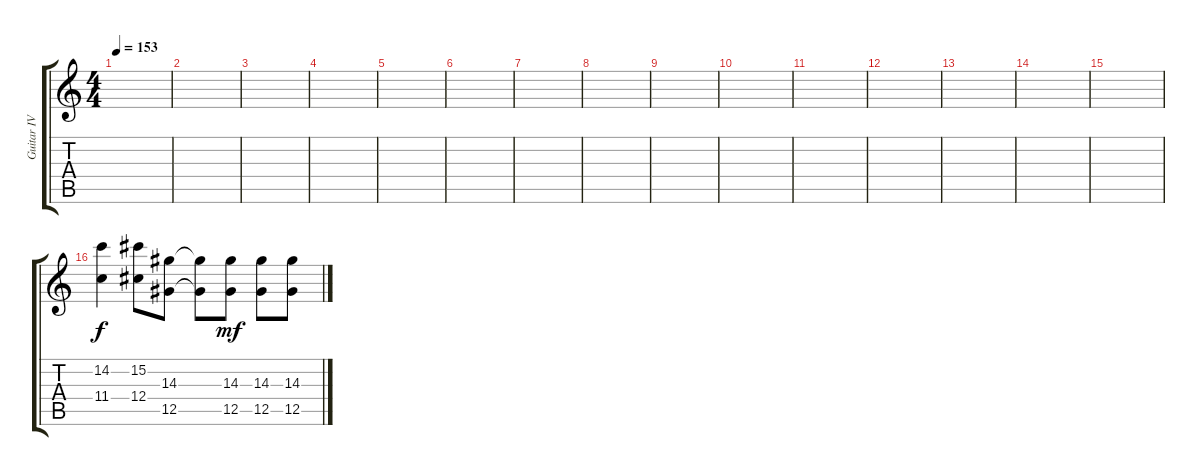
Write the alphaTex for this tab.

\track ("Guitar IV - (Solo) Jade" "Guitar IV ") {instrument distortionguitar}
\staff {score tabs}
\tuning (Eb4 Bb3 Gb3 Db3 Ab2 Eb2) {hide}
\ts (4 4)
\tempo 153
\clef g2
\ks c
|
|
|
|
|
|
|
|
|
|
|
|
|
|
|
(14.2 11.4).4 (15.2 12.4).8 (14.3 12.5).8 (14.3{t} 12.5{t}).8{dy f} (14.3 12.5).8{dy mf} (14.3 12.5).8 (14.3 12.5).8
